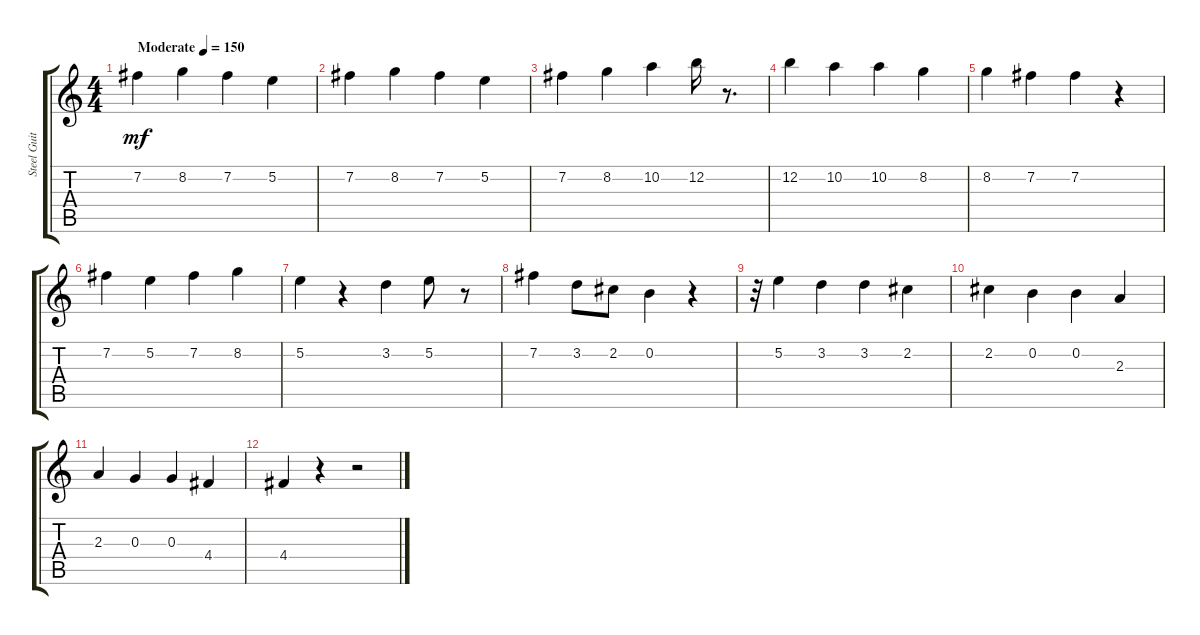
\track ("Steel Guitar" "Steel Guit") {instrument acousticguitarsteel}
\staff {score tabs}
\tuning (E4 B3 G3 D3 A2 E2) {hide}
\ts (4 4)
\tempo (150 "Moderate")
\clef g2
\ks c
7.2.4{dy mf instrument acousticguitarsteel} 8.2.4 7.2.4 5.2.4 |
7.2.4 8.2.4 7.2.4 5.2.4 |
7.2.4 8.2.4 10.2.4 12.2.16 r.8{d} |
12.2.4 10.2.4 10.2.4 8.2.4 |
8.2.4 7.2.4 7.2.4 r.4 |
7.2.4 5.2.4 7.2.4 8.2.4 |
5.2.4 r.4 3.2.4 5.2.8 r.8 |
7.2.4 3.2.8 2.2.8 0.2.4 r.4 |
r.32 5.2.4 3.2.4 3.2.4 2.2.4 |
2.2.4 0.2.4 0.2.4 2.3.4 |
2.3.4 0.3.4 0.3.4 4.4.4 |
4.4.4 r.4 r.2
